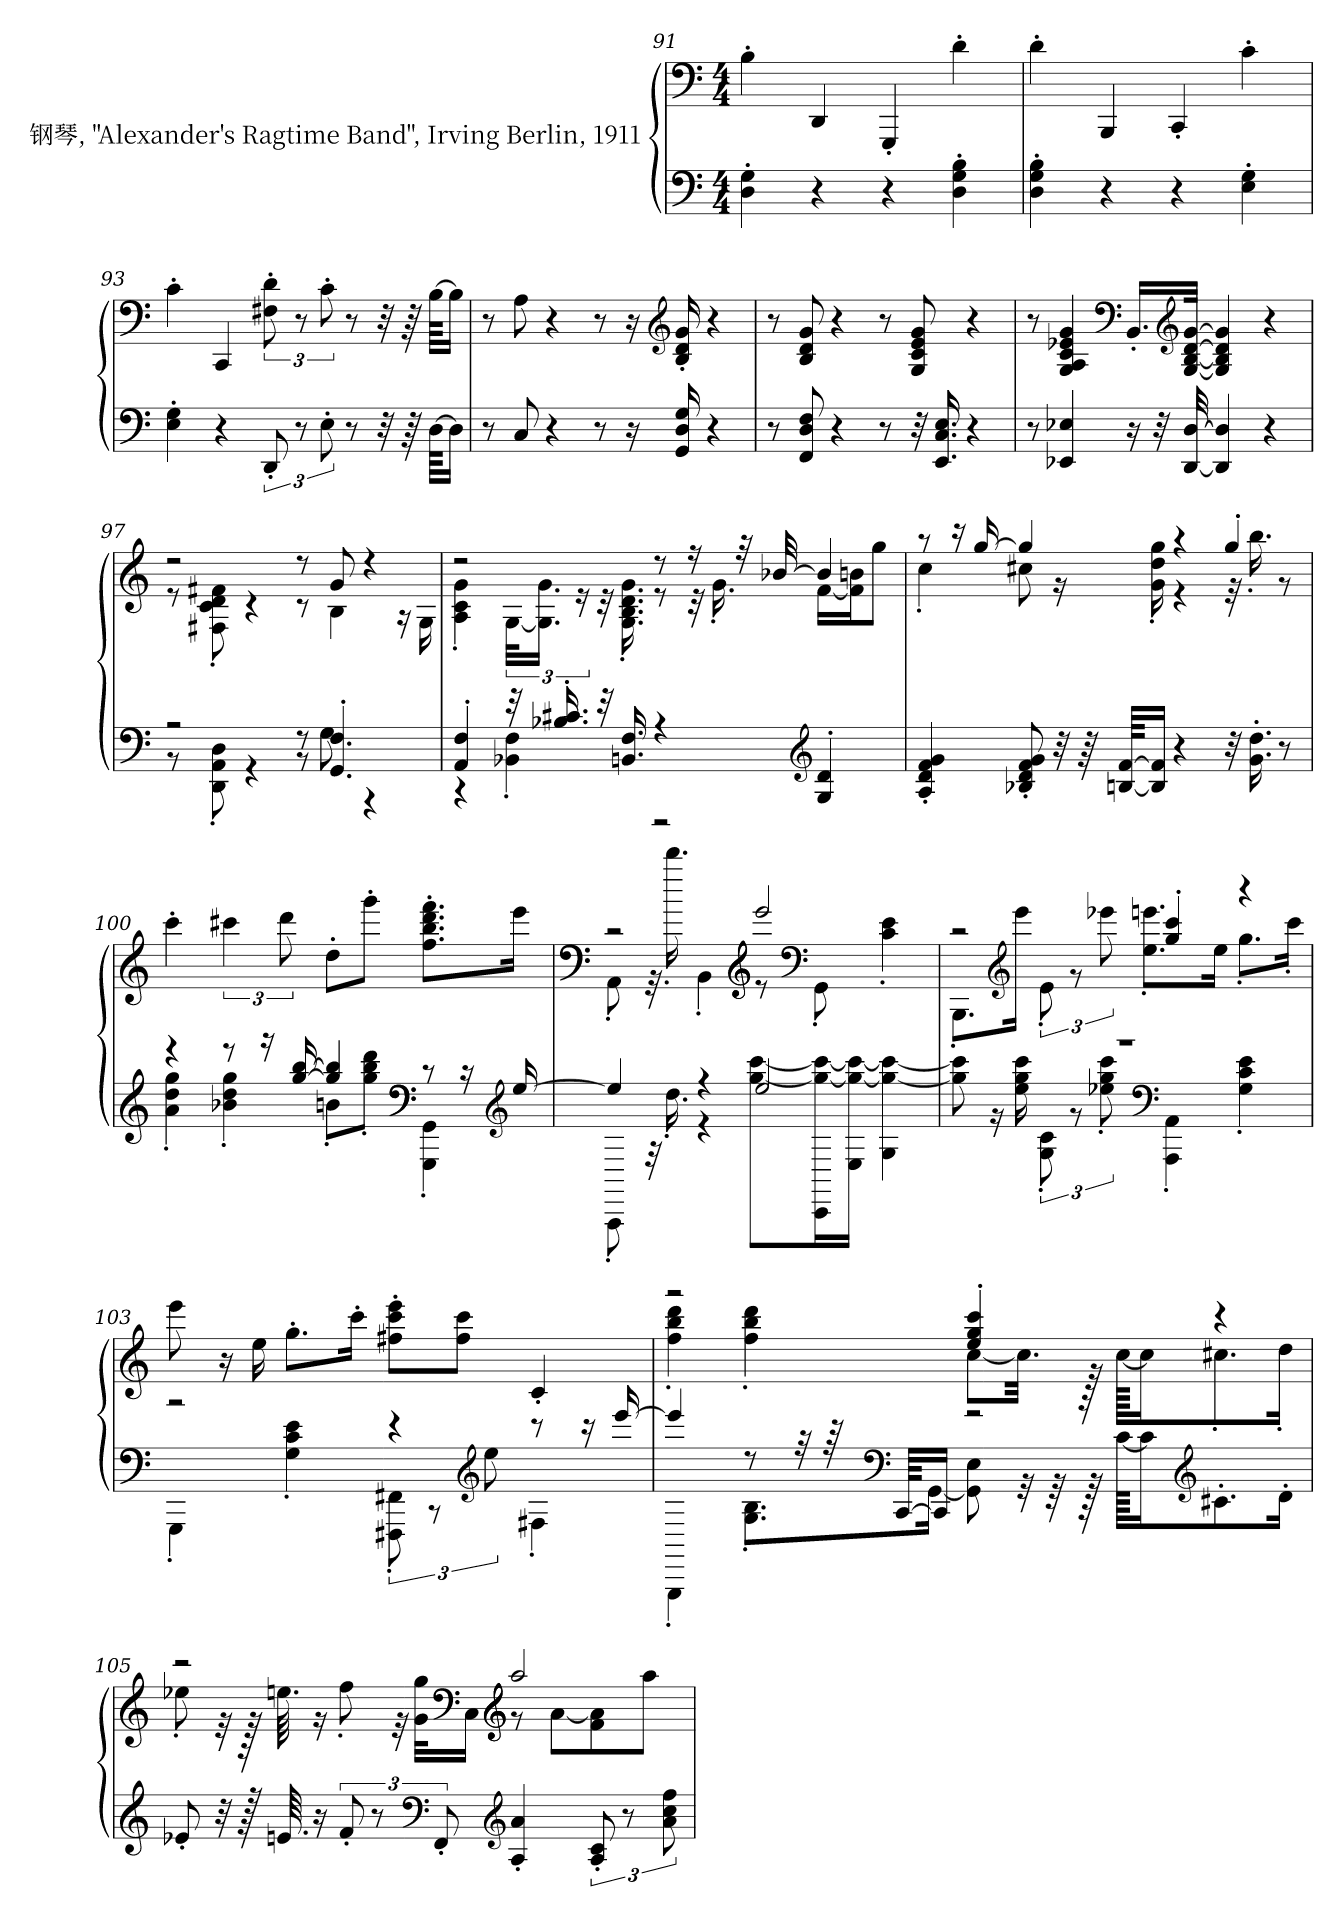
**kern	**kern
*part1	*part1
*staff2	*staff1
*I"钢琴, &quot;Alexander's Ragtime Band&quot;, Irving Berlin, 1911	*
*clefF4	*clefF4
*k[]	*k[]
*M4/4	*M4/4
=91	=91
4D\' 4G\'	4B'\
4r	4DD/
4r	4GGG'/
4D\' 4G\' 4B\'	4d'\
=92	=92
4D\' 4G\' 4B\'	4d'\
4r	4BBB/
4r	4CC'/
4E\' 4G\'	4c'\
!!LO:LB:g=z
=93	=93
4E\' 4G\'	4c'\
4r	4CC/
12DD'/	12F#X\' 12d\'
12r	12r
12E'\	12c'\
8r	8r
32r	32r
64r	64r
[64D\KKLL	[64B\KKLL
16D\JJ]	16B\JJ]
=94	=94
8r	8r
8C/	8A\
4r	4r
8r	8r
16r	16r
*	*clefG2
16GG/ 16D/ 16G/	16B/' 16d/' 16g/'
4r	4r
=95	=95
8r	8r
8FF/ 8D/ 8F/	8B/ 8d/ 8g/
4r	4r
8r	8r
32r	8G/ 8c/ 8e/ 8g/
16.EE/ 16.C/ 16.E/	.
4r	4r
=96	=96
8r	8r
4EE-X/ 4E-X/	4G/ 4A/ 4c/ 4e-X/ 4g/
*	*clefF4
16r	16.BB'/LL
32r	.
*	*clefG2
[32DD/ [32D/	[32G/ [32B/ [32d/ [32g/JJk
4DD/] 4D/]	4G/] 4B/] 4d/] 4g/]
4r	4r
!!LO:LB:g=z
=97	=97
*^	*^
2r	8r	2r	8r
.	8DD\' 8AA\' 8D\'	.	8F#X\' 8c\' 8d\' 8f#X\'
.	4r	.	4r
8r	8r	8r	8r
4.GG/' 4.F/'	8G\	8g/	4B\
.	4r	4r	.
.	.	.	16r
.	.	.	16G\
=98	=98	=98	=98
4AA/' 4F/'	4r	2r	4A\' 4c\' 4g\'
32r	4BB-X\' 4F\'	.	[48G\KLL
.	.	.	24.G\] 24.g\JJ
16.B-X/' 16.c#X/'	.	.	.
.	.	.	24r
32r	.	.	32r
16.BBn/ 16.F/	.	.	16.G\' 16.B\' 16.d\' 16.g\'
4r	2r	8r	8r
.	.	16r	32r
.	.	.	16.g'\
.	.	32r	.
.	.	[32b-X/	.
*clefG2	*	*	*
4G/' 4d/'	.	4b-/]	[16f\LL
.	.	.	16f\] 16bn\J
.	.	.	8gg\J
*v	*v	*	*
!!LO:LB:g=z	!!
=99	=99	=99
4A/' 4d/' 4f/' 4g/'	8r	4cc'\
.	16r	.
.	[16gg/	.
8B-X/' 8d/' 8f/' 8g/'	4gg/]	8cc#X\
32r	.	16r
64r	.	.
[64Bn/ [64f/KKLL	.	.
16B/] 16f/]JJ	.	16g\' 16dd\' 16gg\'
4r	4r	4r
32r	4gg'/	32r
16.g\' 16.dd\'	.	16.bb'\
8r	.	8r
*	*v	*v
=100	=100
*^	*
4r	4a\' 4dd\' 4gg\'	4ccc'\
8r	4b-X\' 4dd\' 4gg\'	6ccc#X\
16r	.	.
.	.	12ddd\
[16gg/ [16bb/	.	.
4gg/] 4bb/]	8bn'\L	8dd'\L
.	8gg\' 8bb\' 8ddd\'J	8ggg'\J
*clefF4	*	*
8r	4GGG\' 4GG\'	8.ff\' 8.bb\' 8.ddd\' 8.fff\'L
16r	.	.
*clefG2	*	*
[16ee/	.	16eee\Jk
!!LO:PB:g=z
=101	=101	=101
*	*	*clefF4
*	*	*^
4ee/]	8AAA'\	2r	8AA'\
.	32r	.	32r
.	16.dd'\	.	16.ddd'\
4r	4r	.	4BB'\
*	*	*clefG2	*
2ee/	[8gg\ [8ccc\L	2eee/	8r
*	*	*clefF4	*
.	16CC\ 16gg\_ 16ccc\_L	.	8GG'\
.	16E\ 16gg\_ 16ccc\_JJ	.	.
.	4G\ 4gg\_ 4ccc\_	.	4c\' 4e\'
=102	=102	=102	=102
1r	8gg\] 8ccc\]	2r	8.BBB'\L
.	16r	.	.
*	*	*clefG2	*
.	16ee\ 16gg\ 16ccc\	.	16eee\Jk
.	12G\' 12c\'	.	12e'\
.	12r	.	12r
.	12ee-X\' 12gg\' 12ccc\'	.	12eee-X\
*clefF4	*	*	*
.	4AAA\' 4AA\'	4gg/' 4ccc/'	8.ee\' 8.eeen\'L
.	.	.	16ee\Jk
.	4G\' 4c\' 4e\'	4r	8.gg'\L
.	.	.	16ccc'\Jk
*	*	*v	*v
=103	=103	=103
2r	4GGG'\	8eee\
.	.	16r
.	.	16ee\
.	4G\' 4c\' 4e\'	8.gg'\L
.	.	16ccc'\Jk
4r	12FFF#X\' 12FF#X\'	8ff#X\' 8ccc\' 8eee\'L
.	12r	.
.	.	8ff#\ 8ccc\J
*clefG2	*	*
.	12ee\	.
8r	4F#X'\	4c'/
16r	.	.
[16eee/	.	.
!!LO:LB:g=z
=104	=104	=104
*	*	*^
4eee/]	4GGG'\	2r	4ff\' 4bb\' 4ddd\'
8r	8.G\' 8.B\'L	.	4ff\' 4bb\' 4ddd\'
32r	.	.	.
64r	.	.	.
*clefF4	*	*	*
[64CC/KKLL	.	.	.
16CC/JJ]	[16GG\Jk	.	.
2r	8GG\] 8E\	4ee/' 4gg/' 4ccc/'	[8cc\L
.	32r	.	32.cc\Jkk]
.	64r	.	.
.	128r	.	128r
.	[128c\KKKLL	.	[128cc\KKKLL
.	16c\J]	.	16cc\J]
*clefG2	*	*	*
.	8.c#X'\	4r	8.cc#X'\
.	16d'\Jk	.	16dd'\Jk
*v	*v	*	*
=105	=105	=105
8e-X'/	2r	8ee-X'\
32r	.	32r
128r	.	128r
64.en/	.	64.een\
16r	.	16r
12f'/	.	8ff'\
12r	.	.
.	.	32r
.	.	32g\ 32gg\KLL
*clefF4	*	*
12FF'/	.	.
*	*clefF4	*
.	.	16C\JJ
*clefG2	*clefG2	*
4A/' 4a/'	2aa/	8r
.	.	[8a\L
12A/' 12c/'	.	8f\ 8a\]
12r	.	.
.	.	8aa\J
12a\ 12cc\ 12ff\	.	.
*	*v	*v
=	=
*-	*-
